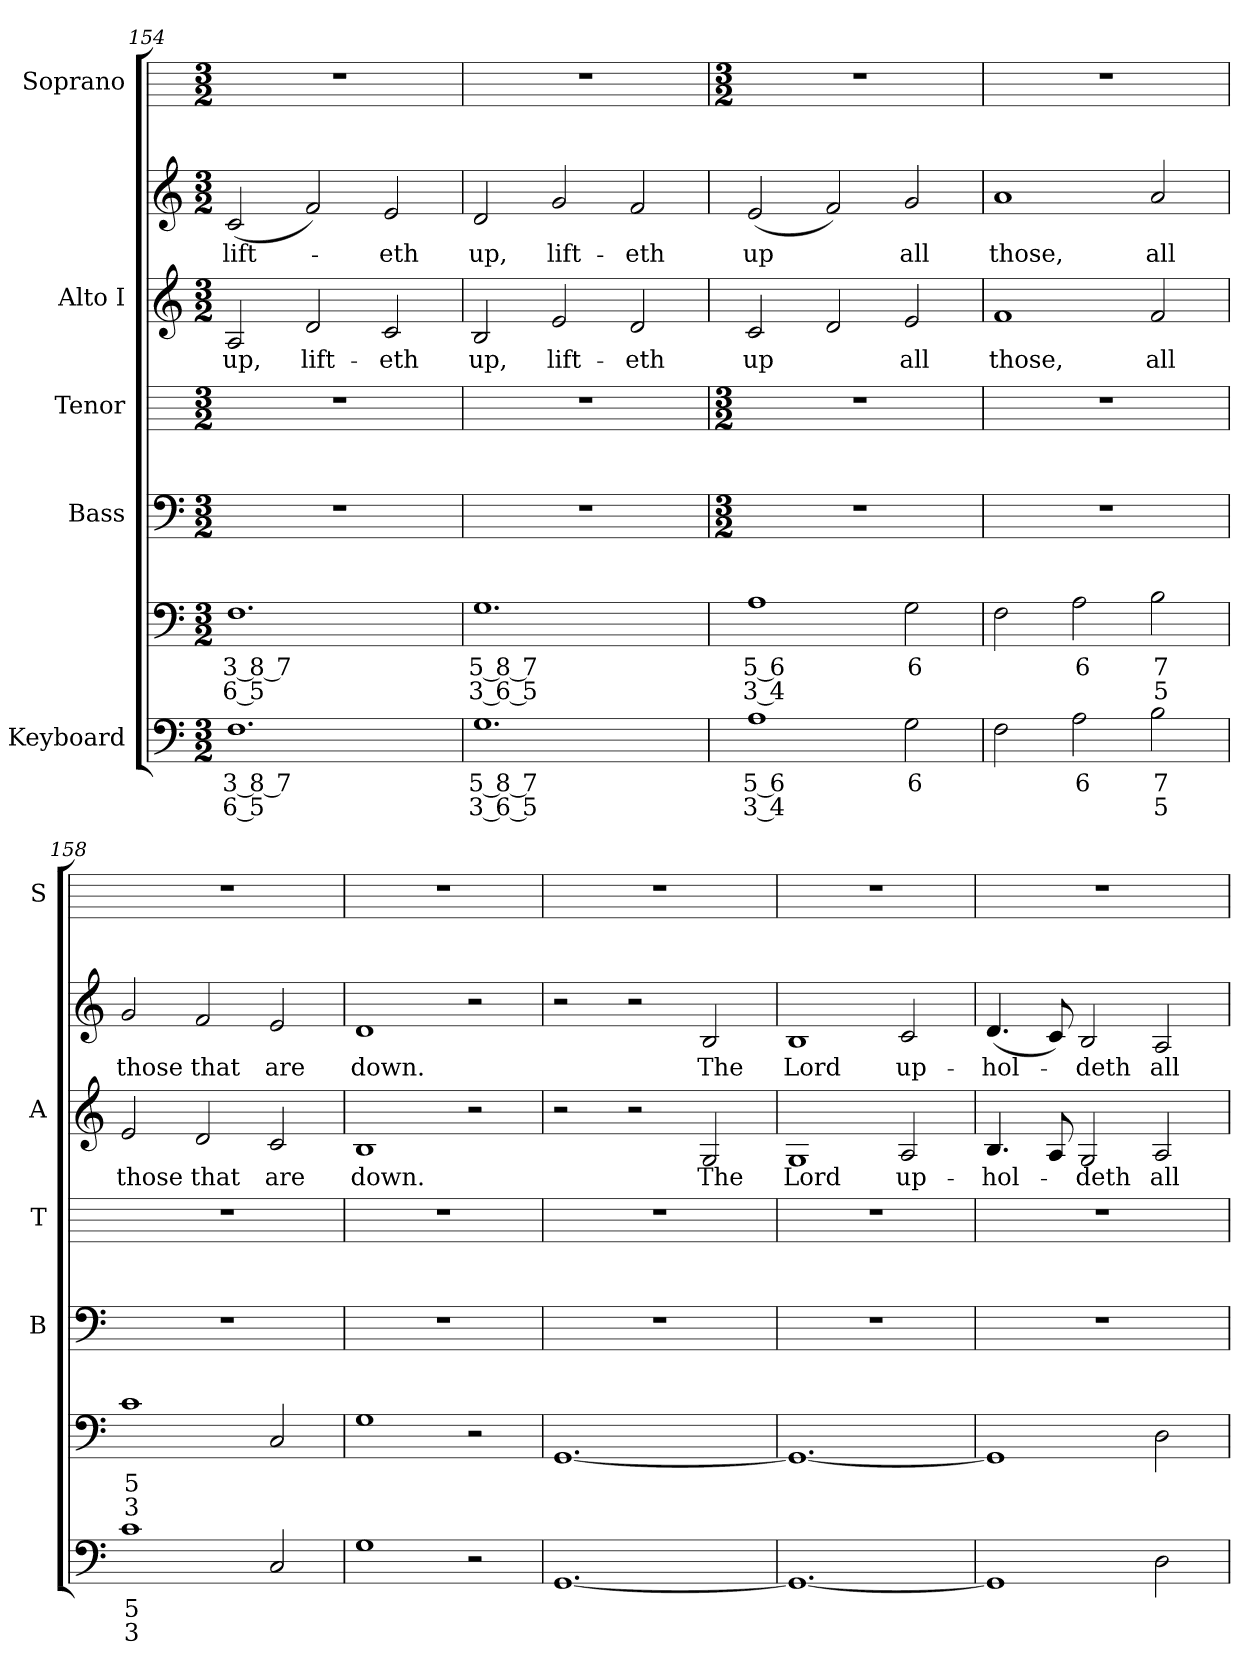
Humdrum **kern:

**kern	**text	**text	**kern	**text	**text	**kern	**kern	**kern	**text	**kern	**text	**kern
*part5	*part5	*part5	*part5	*part5	*part5	*part4	*part3	*part2	*part2	*part2	*part2	*part1
*staff7	*staff7	*staff7	*staff6	*staff6	*staff6	*staff5	*staff4	*staff3	*staff3	*staff2	*staff2	*staff1
*I"Keyboard	*	*	*	*	*	*I"Bass	*I"Tenor	*I"Alto I	*	*	*	*I"Soprano
*	*	*	*	*	*	*I'B	*I'T	*I'A	*	*	*	*I'S
*clefF4	*	*	*clefF4	*	*	*clefF4	*	*clefG2	*	*clefG2	*	*
*k[]	*	*	*k[]	*	*	*k[]	*	*k[]	*	*k[]	*	*
*C:	*	*	*C:	*	*	*C:	*	*C:	*	*C:	*	*
*M3/2	*	*	*M3/2	*	*	*M3/2	*M3/2	*M3/2	*	*M3/2	*	*M3/2
=154	=154	=154	=154	=154	=154	=154	=154	=154	=154	=154	=154	=154
!	!LO:LY:b	!LO:LY:b	!	!LO:LY:b	!LO:LY:b	!	!	!	!LO:LY:b	!	!LO:LY:b	!
1.F	3 8 7	6 5	1.F	3 8 7	6 5	1.r	1.r	2A	up,	(<2c	lift-	1.r
!	!	!	!	!	!	!	!	!	!LO:LY:b	!	!	!
.	.	.	.	.	.	.	.	2d	lift-	2f)	.	.
!	!	!	!	!	!	!	!	!	!LO:LY:b	!	!LO:LY:b	!
.	.	.	.	.	.	.	.	2c	-eth	2e	eth	.
=155	=155	=155	=155	=155	=155	=155	=155	=155	=155	=155	=155	=155
!	!LO:LY:b	!LO:LY:b	!	!LO:LY:b	!LO:LY:b	!	!	!	!LO:LY:b	!	!LO:LY:b	!
1.G	5 8 7	3 6 5	1.G	5 8 7	3 6 5	1.r	1.r	2B	up,	2d	up,	1.r
!	!	!	!	!	!	!	!	!	!LO:LY:b	!	!LO:LY:b	!
.	.	.	.	.	.	.	.	2e	lift-	2g	lift-	.
!	!	!	!	!	!	!	!	!	!LO:LY:b	!	!LO:LY:b	!
.	.	.	.	.	.	.	.	2d	-eth	2f	-eth	.
!!LO:LB:g=z
=156	=156	=156	=156	=156	=156	=156	=156	=156	=156	=156	=156	=156
*	*	*	*	*	*	*M3/2	*M3/2	*	*	*	*	*M3/2
!	!LO:LY:b	!LO:LY:b	!	!LO:LY:b	!LO:LY:b	!	!	!	!LO:LY:b	!	!LO:LY:b	!
1A	5 6	3 4	1A	5 6	3 4	1.r	1.r	2c	up	(<2e	up	1.r
.	.	.	.	.	.	.	.	2d	.	2f)	.	.
!	!LO:LY:b	!	!	!LO:LY:b	!	!	!	!	!LO:LY:b	!	!LO:LY:b	!
2G	6	.	2G	6	.	.	.	2e	all	2g	all	.
=157	=157	=157	=157	=157	=157	=157	=157	=157	=157	=157	=157	=157
!	!	!	!	!	!	!	!	!	!LO:LY:b	!	!LO:LY:b	!
2F	.	.	2F	.	.	1.r	1.r	1f	those,	1a	those,	1.r
!	!LO:LY:b	!	!	!LO:LY:b	!	!	!	!	!	!	!	!
2A	6	.	2A	6	.	.	.	.	.	.	.	.
!	!LO:LY:b	!LO:LY:b	!	!LO:LY:b	!LO:LY:b	!	!	!	!LO:LY:b	!	!LO:LY:b	!
2B	7	5	2B	7	5	.	.	2f	all	2a	all	.
=158	=158	=158	=158	=158	=158	=158	=158	=158	=158	=158	=158	=158
!	!LO:LY:b	!LO:LY:b	!	!LO:LY:b	!LO:LY:b	!	!	!	!LO:LY:b	!	!LO:LY:b	!
1c	5	3	1c	5	3	1.r	1.r	2e	those	2g	those	1.r
!	!	!	!	!	!	!	!	!	!LO:LY:b	!	!LO:LY:b	!
.	.	.	.	.	.	.	.	2d	that	2f	that	.
!	!	!	!	!	!	!	!	!	!LO:LY:b	!	!LO:LY:b	!
2C	.	.	2C	.	.	.	.	2c	are	2e	are	.
=159	=159	=159	=159	=159	=159	=159	=159	=159	=159	=159	=159	=159
!	!	!	!	!	!	!	!	!	!LO:LY:b	!	!LO:LY:b	!
1G	.	.	1G	.	.	1.r	1.r	1B	down.	1d	down.	1.r
2r	.	.	2r	.	.	.	.	2r	.	2r	.	.
=160	=160	=160	=160	=160	=160	=160	=160	=160	=160	=160	=160	=160
[1.GG	.	.	[1.GG	.	.	1.r	1.r	2r	.	2r	.	1.r
.	.	.	.	.	.	.	.	2r	.	2r	.	.
!	!	!	!	!	!	!	!	!	!LO:LY:b	!	!LO:LY:b	!
.	.	.	.	.	.	.	.	2G	The	2B	The	.
=161	=161	=161	=161	=161	=161	=161	=161	=161	=161	=161	=161	=161
!	!	!	!	!	!	!	!	!	!LO:LY:b	!	!LO:LY:b	!
1.GG_	.	.	1.GG_	.	.	1.r	1.r	1G	-Lord	1B	Lord	1.r
!	!	!	!	!	!	!	!	!	!LO:LY:b	!	!LO:LY:b	!
.	.	.	.	.	.	.	.	2A	up-	2c	up-	.
=162	=162	=162	=162	=162	=162	=162	=162	=162	=162	=162	=162	=162
!	!	!	!	!	!	!	!	!	!LO:LY:b	!	!LO:LY:b	!
1GG]	.	.	1GG]	.	.	1.r	1.r	4.B	hol-	(<4.d	-hol-	1.r
.	.	.	.	.	.	.	.	8A	.	8c)	.	.
!	!	!	!	!	!	!	!	!	!LO:LY:b	!	!LO:LY:b	!
.	.	.	.	.	.	.	.	2G	deth	2B	deth	.
!	!	!	!	!	!	!	!	!	!LO:LY:b	!	!LO:LY:b	!
2D	.	.	2D	.	.	.	.	2A	all	2A	all	.
=	=	=	=	=	=	=	=	=	=	=	=	=
*-	*-	*-	*-	*-	*-	*-	*-	*-	*-	*-	*-	*-
